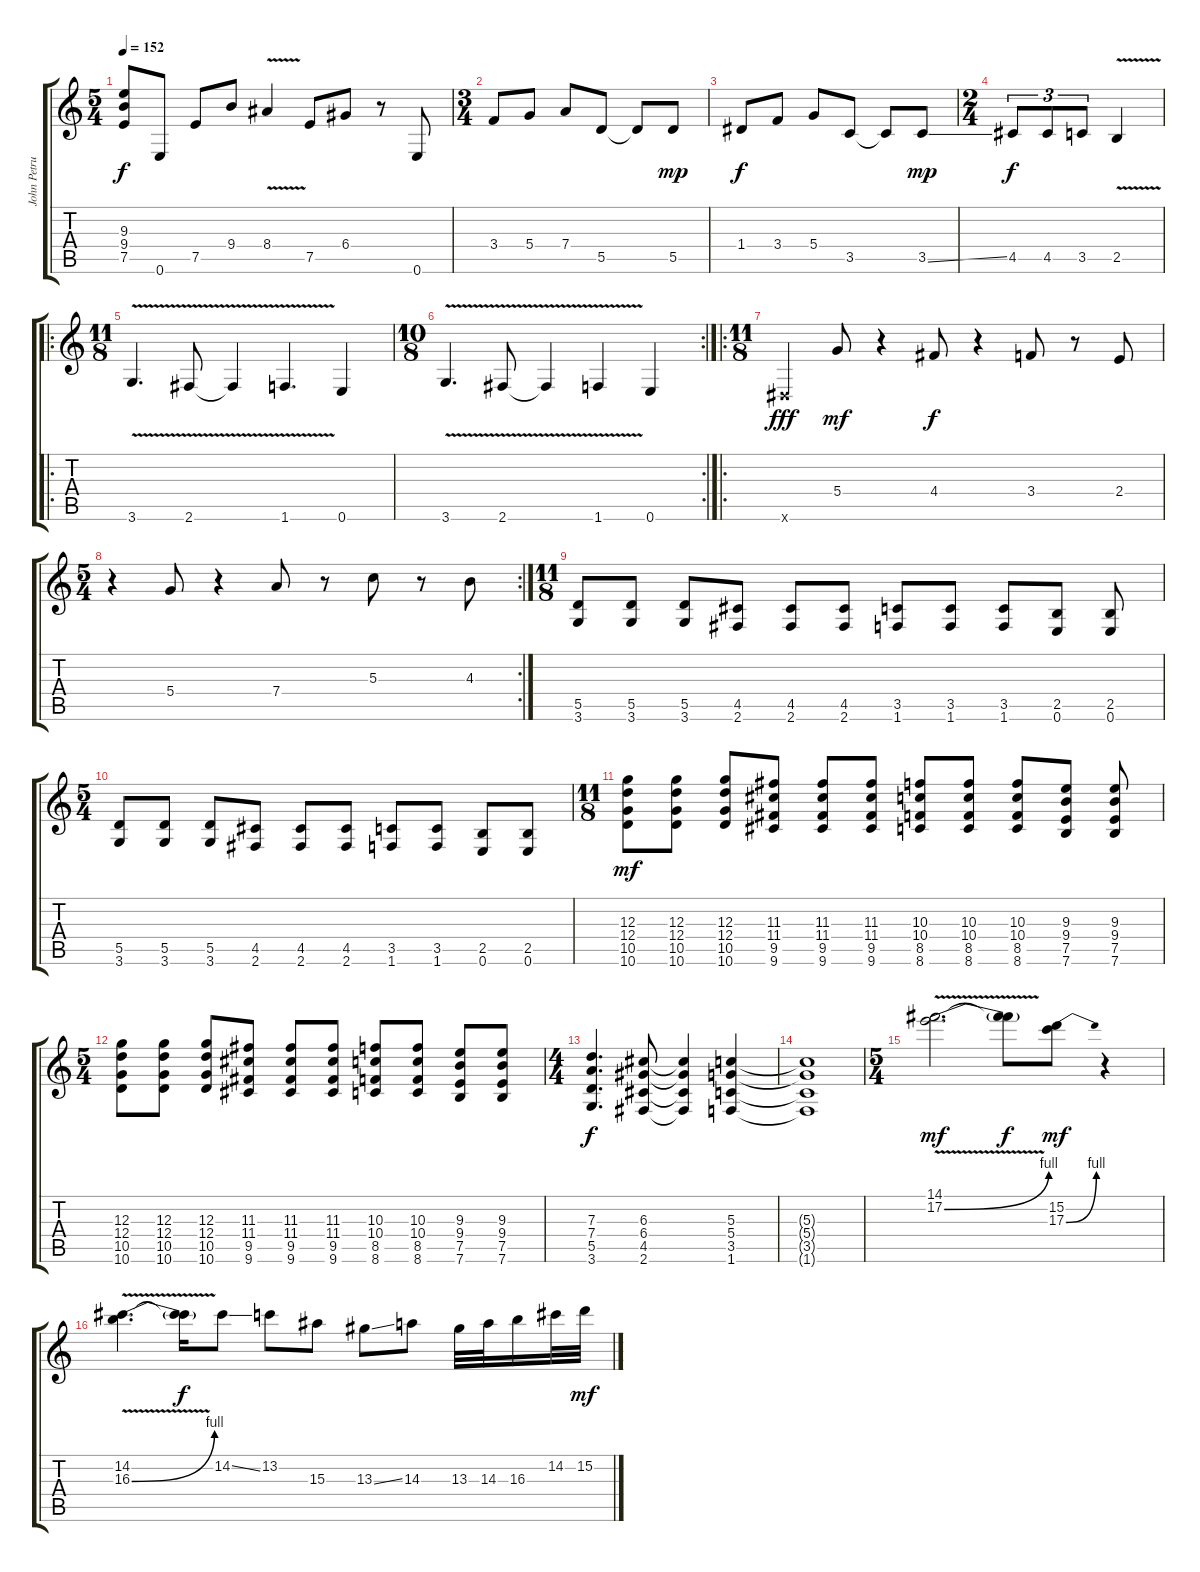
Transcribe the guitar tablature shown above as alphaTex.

\track ("John Petrucci (Guitar)" "John Petru") {instrument distortionguitar}
\staff {score tabs}
\tuning (E4 B3 G3 D3 A2 E2) {hide}
\ts (5 4)
\tempo 152
\clef g2
\ks c
(9.3 9.4 7.5).8{dy f} 0.6.8 7.5.8 9.4.8 8.4{v}.4 7.5.8 6.4.8 r.8 0.6.8 |
\ts (3 4)
3.4.8 5.4.8 7.4.8 5.5.8 5.5{t}.8 5.5.8{dy mp} |
1.4.8{dy f} 3.4.8 5.4.8 3.5.8 3.5{t}.8 3.5{ss}.8{dy mp} |
\ts (2 4)
4.5.8{tu (3 2) dy f} 4.5.8{tu (3 2)} 3.5.8{tu (3 2)} 2.5{v}.4 |
\ro
\ts (11 8)
3.6{v}.4{d} 2.6{v}.8 2.6{t}.4 1.6{v}.4{d} 0.6.4 |
\rc 2
\ts (10 8)
3.6{v}.4{d} 2.6{v}.8 2.6{t}.4 1.6{v}.4 0.6.4 |
\ro
\ts (11 8)
-1.6{x}.4{dy fff} 5.4.8{dy mf} r.4 4.4.8{dy f} r.4 3.4.8 r.8 2.4.8 |
\rc 2
\ts (5 4)
r.4 5.4.8 r.4 7.4.8 r.8 5.3.8 r.8 4.3.8 |
\ts (11 8)
(5.5 3.6).8 (5.5 3.6).8 (5.5 3.6).8 (4.5 2.6).8 (4.5 2.6).8 (4.5 2.6).8 (3.5 1.6).8 (3.5 1.6).8 (3.5 1.6).8 (2.5 0.6).8 (2.5 0.6).8 |
\ts (5 4)
(5.5 3.6).8 (5.5 3.6).8 (5.5 3.6).8 (4.5 2.6).8 (4.5 2.6).8 (4.5 2.6).8 (3.5 1.6).8 (3.5 1.6).8 (2.5 0.6).8 (2.5 0.6).8 |
\ts (11 8)
(12.3 12.4 10.5 10.6).8{dy mf} (12.3 12.4 10.5 10.6).8 (12.3 12.4 10.5 10.6).8 (11.3 11.4 9.5 9.6).8 (11.3 11.4 9.5 9.6).8 (11.3 11.4 9.5 9.6).8 (10.3 10.4 8.5 8.6).8 (10.3 10.4 8.5 8.6).8 (10.3 10.4 8.5 8.6).8 (9.3 9.4 7.5 7.6).8 (9.3 9.4 7.5 7.6).8 |
\ts (5 4)
(12.3 12.4 10.5 10.6).8 (12.3 12.4 10.5 10.6).8 (12.3 12.4 10.5 10.6).8 (11.3 11.4 9.5 9.6).8 (11.3 11.4 9.5 9.6).8 (11.3 11.4 9.5 9.6).8 (10.3 10.4 8.5 8.6).8 (10.3 10.4 8.5 8.6).8 (9.3 9.4 7.5 7.6).8 (9.3 9.4 7.5 7.6).8 |
\ts (4 4)
(7.3 7.4 5.5 3.6).4{d dy f} (6.3 6.4 4.5 2.6).8 (6.3{t} 6.4{t} 4.5{t} 2.6{t}).4 (5.3 5.4 3.5 1.6).4 |
(5.3{t} 5.4{t} 3.5{t} 1.6{t}).1 |
\ts (5 4)
(14.1{v} 17.2{be (bend 0 0 60 4) v}).2{d dy mf} (14.1{t} 17.2{t}).8{dy f} (15.2 17.3{be (bend 0 0 60 4)}).8{dy mf} r.4 |
(14.2{v} 16.3{be (bend 0 0 60 4) v}).4{d} (14.2{t} 16.3{t}).16{dy f} 14.2{ss}.8 13.2.8 15.3.8 13.3{ss}.8 14.3.8 13.3.32 14.3.32 16.3.16 14.2.32 15.2.32{dy mf}
